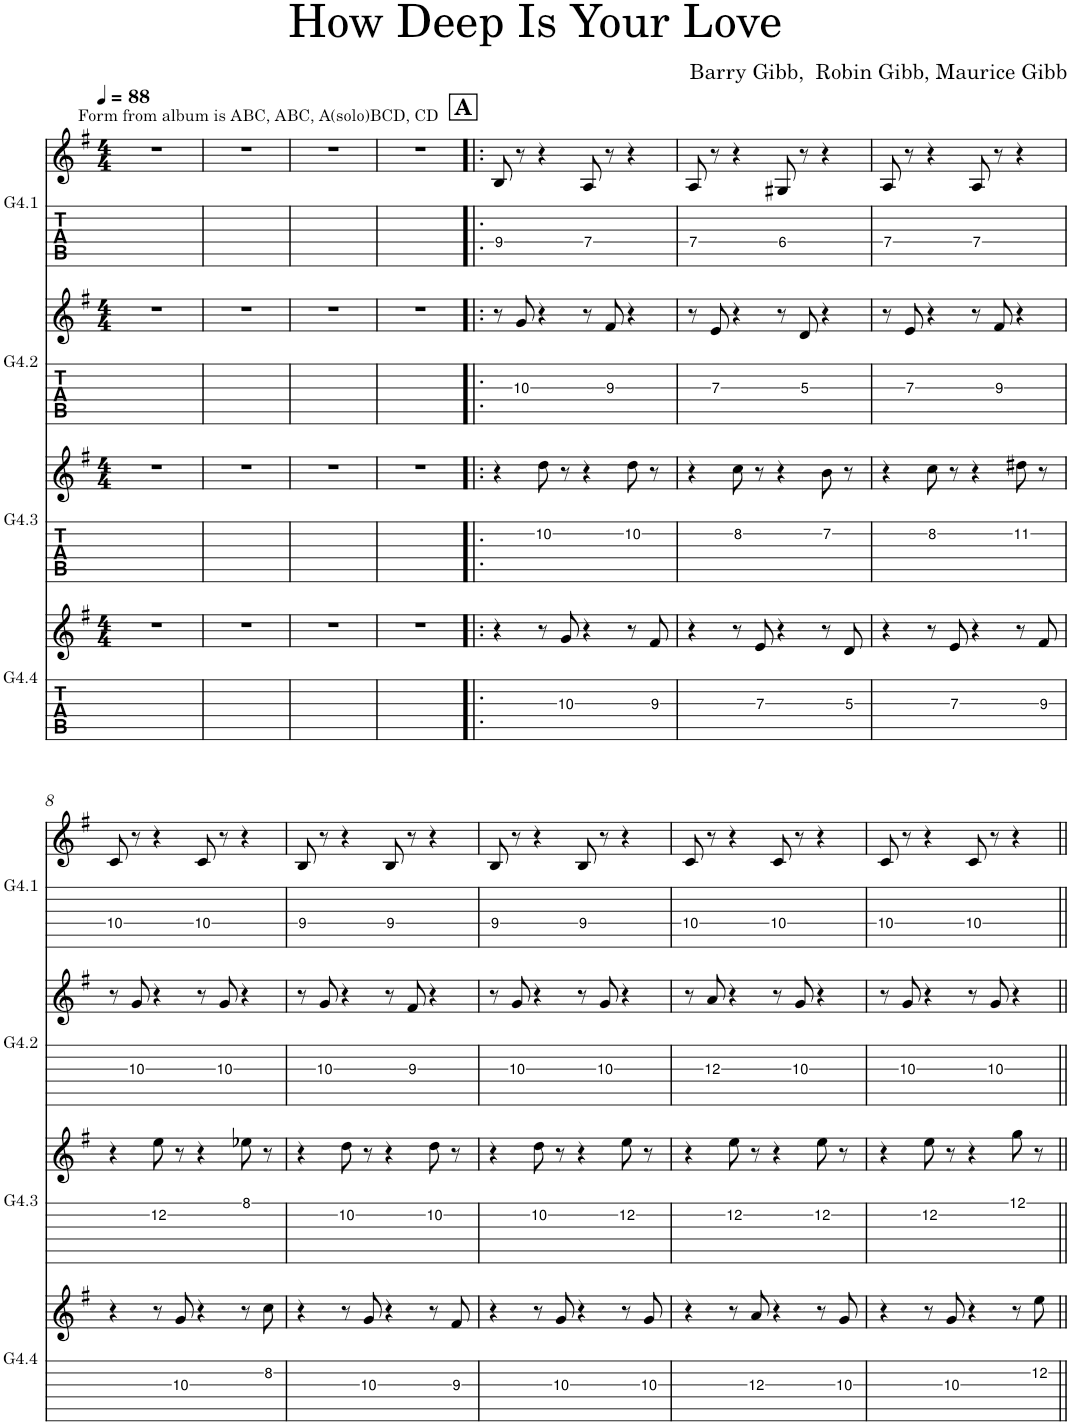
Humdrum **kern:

**kern	**kern	**kern	**kern	**kern	**kern	**kern	**kern
*part4	*part4	*part3	*part3	*part2	*part2	*part1	*part1
*staff8	*staff7	*staff6	*staff5	*staff4	*staff3	*staff2	*staff1
*I"G4.4	*	*I"G4.3	*	*I"G4.2	*	*I"G4.1	*
*I'G4.4	*	*I'G4.3	*	*I'G4.2	*	*I'G4.1	*
*stria6	*	*stria6	*	*stria6	*	*stria6	*
*	*clefG2	*	*clefG2	*	*clefG2	*	*clefG2
*k[f#]	*k[f#]	*k[f#]	*k[f#]	*k[f#]	*k[f#]	*k[f#]	*k[f#]
*M4/4	*M4/4	*M4/4	*M4/4	*M4/4	*M4/4	*M4/4	*M4/4
=1	=1	=1	=1	=1	=1	=1	=1
1r	1r	1r	1r	1r	1r	1r	1r
=2	=2	=2	=2	=2	=2	=2	=2
1r	1r	1r	1r	1r	1r	1r	1r
=3	=3	=3	=3	=3	=3	=3	=3
1r	1r	1r	1r	1r	1r	1r	1r
=4	=4	=4	=4	=4	=4	=4	=4
1r	1r	1r	1r	1r	1r	1r	1r
=5!|:	=5!|:	=5!|:	=5!|:	=5!|:	=5!|:	=5!|:	=5!|:
4r	4r	4r	4r	8r	8r	8B	8B/
.	.	.	.	8g	8g/	8r	8r
8r	8r	8dd	8dd\	4r	4r	4r	4r
8g	8g/	8r	8r	.	.	.	.
4r	4r	4r	4r	8r	8r	8A	8A/
.	.	.	.	8f#	8f#/	8r	8r
8r	8r	8dd	8dd\	4r	4r	4r	4r
8f#	8f#/	8r	8r	.	.	.	.
=6	=6	=6	=6	=6	=6	=6	=6
4r	4r	4r	4r	8r	8r	8A	8A/
.	.	.	.	8e	8e/	8r	8r
8r	8r	8cc	8cc\	4r	4r	4r	4r
8e	8e/	8r	8r	.	.	.	.
4r	4r	4r	4r	8r	8r	8G#	8G#X/
.	.	.	.	8d	8d/	8r	8r
8r	8r	8b	8b\	4r	4r	4r	4r
8d	8d/	8r	8r	.	.	.	.
=7	=7	=7	=7	=7	=7	=7	=7
4r	4r	4r	4r	8r	8r	8A	8A/
.	.	.	.	8e	8e/	8r	8r
8r	8r	8cc	8cc\	4r	4r	4r	4r
8e	8e/	8r	8r	.	.	.	.
4r	4r	4r	4r	8r	8r	8A	8A/
.	.	.	.	8f#	8f#/	8r	8r
8r	8r	8dd#	8dd#X\	4r	4r	4r	4r
8f#	8f#/	8r	8r	.	.	.	.
!!LO:LB:g=z
=8	=8	=8	=8	=8	=8	=8	=8
4r	4r	4r	4r	8r	8r	8c	8c/
.	.	.	.	8g	8g/	8r	8r
8r	8r	8ee	8ee\	4r	4r	4r	4r
8g	8g/	8r	8r	.	.	.	.
4r	4r	4r	4r	8r	8r	8c	8c/
.	.	.	.	8g	8g/	8r	8r
8r	8r	8ee-	8ee-X\	4r	4r	4r	4r
8cc	8cc\	8r	8r	.	.	.	.
=9	=9	=9	=9	=9	=9	=9	=9
4r	4r	4r	4r	8r	8r	8B	8B/
.	.	.	.	8g	8g/	8r	8r
8r	8r	8dd	8dd\	4r	4r	4r	4r
8g	8g/	8r	8r	.	.	.	.
4r	4r	4r	4r	8r	8r	8B	8B/
.	.	.	.	8f#	8f#/	8r	8r
8r	8r	8dd	8dd\	4r	4r	4r	4r
8f#	8f#/	8r	8r	.	.	.	.
=10	=10	=10	=10	=10	=10	=10	=10
4r	4r	4r	4r	8r	8r	8B	8B/
.	.	.	.	8g	8g/	8r	8r
8r	8r	8dd	8dd\	4r	4r	4r	4r
8g	8g/	8r	8r	.	.	.	.
4r	4r	4r	4r	8r	8r	8B	8B/
.	.	.	.	8g	8g/	8r	8r
8r	8r	8ee	8ee\	4r	4r	4r	4r
8g	8g/	8r	8r	.	.	.	.
=11	=11	=11	=11	=11	=11	=11	=11
4r	4r	4r	4r	8r	8r	8c	8c/
.	.	.	.	8a	8a/	8r	8r
8r	8r	8ee	8ee\	4r	4r	4r	4r
8a	8a/	8r	8r	.	.	.	.
4r	4r	4r	4r	8r	8r	8c	8c/
.	.	.	.	8g	8g/	8r	8r
8r	8r	8ee	8ee\	4r	4r	4r	4r
8g	8g/	8r	8r	.	.	.	.
=12	=12	=12	=12	=12	=12	=12	=12
4r	4r	4r	4r	8r	8r	8c	8c/
.	.	.	.	8g	8g/	8r	8r
8r	8r	8ee	8ee\	4r	4r	4r	4r
8g	8g/	8r	8r	.	.	.	.
4r	4r	4r	4r	8r	8r	8c	8c/
.	.	.	.	8g	8g/	8r	8r
8r	8r	8gg	8gg\	4r	4r	4r	4r
8ee	8ee\	8r	8r	.	.	.	.
=||	=||	=||	=||	=||	=||	=||	=||
*-	*-	*-	*-	*-	*-	*-	*-
